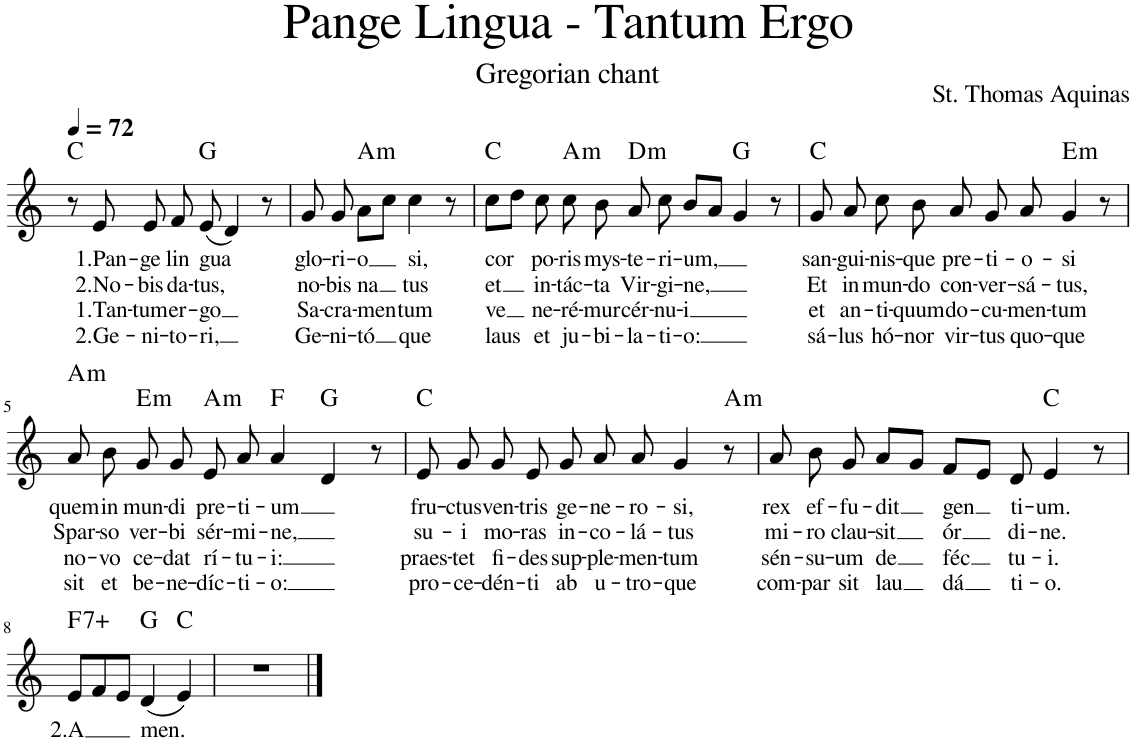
**kern	**text	**text	**text	**text	**harte
*part1	*part1	*part1	*part1	*part1	*part1
*staff1	*staff1	*staff1	*staff1	*staff1	*
*I"Piano	*	*	*	*	*
*I'Pno.	*	*	*	*	*
*clefG2	*	*	*	*	*
*k[]	*	*	*	*	*
=1	=1	=1	=1	=1	=1
8r	.	.	.	.	C:maj
!	!LO:LY:b	!LO:LY:b	!LO:LY:b	!LO:LY:b	!
8e/	1.Pan-	2.No-	1.Tan-	2.Ge-	.
!	!LO:LY:b	!LO:LY:b	!LO:LY:b	!LO:LY:b	!
8e/	-ge	-bis	-tum	-ni-	.
!	!LO:LY:b	!LO:LY:b	!LO:LY:b	!LO:LY:b	!
8f/	lin	da-	er-	-to-	.
!	!LO:LY:b	!LO:LY:b	!LO:LY:b	!LO:LY:b	!
(8e/	gua	-tus,	-go	-ri,	G:maj
4d/)	.	.	.	.	.
8r	.	.	.	.	.
=2	=2	=2	=2	=2	=2
!	!LO:LY:b	!LO:LY:b	!LO:LY:b	!LO:LY:b	!
8g/	glo-	no-	Sa-	Ge-	.
!	!LO:LY:b	!LO:LY:b	!LO:LY:b	!LO:LY:b	!
8g/	-ri-	-bis	-cra-	-ni-	.
!	!LO:LY:b	!LO:LY:b	!LO:LY:b	!LO:LY:b	!LO:H:kt=m
8a\L	-o	na	-men	-tó	A:min
8cc\J	.	.	.	.	.
!	!LO:LY:b	!LO:LY:b	!LO:LY:b	!LO:LY:b	!
4cc\	si,	tus	tum	que	.
8r	.	.	.	.	.
=3	=3	=3	=3	=3	=3
!	!LO:LY:b	!LO:LY:b	!LO:LY:b	!LO:LY:b	!
8cc\L	-cor	et	ve	laus	C:maj
8dd\J	.	.	.	.	.
!	!LO:LY:b	!LO:LY:b	!LO:LY:b	!LO:LY:b	!
8cc\	po-	in-	ne-	et	.
!	!LO:LY:b	!LO:LY:b	!LO:LY:b	!LO:LY:b	!LO:H:kt=m
8cc\	-ris	-tác-	-ré-	ju-	A:min
!	!LO:LY:b	!LO:LY:b	!LO:LY:b	!LO:LY:b	!
8b\	mys-	-ta	-mur	-bi-	.
!	!LO:LY:b	!LO:LY:b	!LO:LY:b	!LO:LY:b	!LO:H:kt=m
8a/	-te-	Vir-	cér-	-la-	D:min
!	!LO:LY:b	!LO:LY:b	!LO:LY:b	!LO:LY:b	!
8cc\	-ri-	-gi-	-nu-	-ti-	.
!	!LO:LY:b	!LO:LY:b	!LO:LY:b	!LO:LY:b	!
8b/L	-um,	-ne,	-i	-o:	.
8a/J	.	.	.	.	.
4g/	.	.	.	.	G:maj
8r	.	.	.	.	.
=4	=4	=4	=4	=4	=4
!	!LO:LY:b	!LO:LY:b	!LO:LY:b	!LO:LY:b	!
8g/	san-	Et	et	sá-	C:maj
!	!LO:LY:b	!LO:LY:b	!LO:LY:b	!LO:LY:b	!
8a/	-gui-	in	an-	-lus	.
!	!LO:LY:b	!LO:LY:b	!LO:LY:b	!LO:LY:b	!
8cc\	-nis-	mun-	-ti-	hó-	.
!	!LO:LY:b	!LO:LY:b	!LO:LY:b	!LO:LY:b	!
8b\	-que	-do	-quum	-nor	.
!	!LO:LY:b	!LO:LY:b	!LO:LY:b	!LO:LY:b	!
8a/	pre-	con-	do-	vir-	.
!	!LO:LY:b	!LO:LY:b	!LO:LY:b	!LO:LY:b	!
8g/	-ti-	-ver-	-cu-	-tus	.
!	!LO:LY:b	!LO:LY:b	!LO:LY:b	!LO:LY:b	!
8a/	-o-	-sá-	-men-	quo-	.
!	!LO:LY:b	!LO:LY:b	!LO:LY:b	!LO:LY:b	!LO:H:kt=m
[8g/	-si	-tus,	-tum	-que	E:min
8ryy	.	.	.	.	.
8r	.	.	.	.	.
!!LO:LB:g=z
=5	=5	=5	=5	=5	=5
!	!LO:LY:b	!LO:LY:b	!LO:LY:b	!LO:LY:b	!LO:H:n=1:kt=N.C.
!	!	!	!	!	!LO:H:n=2:kt=m
*^	*	*	*	*	*
8a/	1ryy	quem	Spar-	no-	sit	N A:min
8g/]	.	.	.	.	.	.
!	!	!LO:LY:b	!LO:LY:b	!LO:LY:b	!LO:LY:b	!LO:H:kt=m
8b\	.	in	-so	-vo	et	E:min
!	!	!LO:LY:b	!LO:LY:b	!LO:LY:b	!LO:LY:b	!
8g/	.	mun-	ver-	ce-	be-	.
!	!	!LO:LY:b	!LO:LY:b	!LO:LY:b	!LO:LY:b	!LO:H:kt=m
8g/	.	-di	-bi	-dat	-ne-	A:min
!	!	!LO:LY:b	!LO:LY:b	!LO:LY:b	!LO:LY:b	!
8e/	.	pre-	sér-	rí-	-díc-	.
!	!	!LO:LY:b	!LO:LY:b	!LO:LY:b	!LO:LY:b	!
8a/	.	-ti-	-mi-	-tu-	-ti-	F:maj
!	!	!LO:LY:b	!LO:LY:b	!LO:LY:b	!LO:LY:b	!
4a/	.	-um	-ne,	-i:	-o:	.
.	2ryy	.	.	.	.	G:maj
4d/	.	.	.	.	.	.
8r	.	.	.	.	.	.
=6	=6	=6	=6	=6	=6	=6
!	!	!LO:LY:b	!LO:LY:b	!LO:LY:b	!LO:LY:b	!
*v	*v	*	*	*	*	*
8e/	fru-	su-	praes-	pro-	C:maj
!	!LO:LY:b	!LO:LY:b	!LO:LY:b	!LO:LY:b	!
8g/	-ctus	-i	-tet	-ce-	.
!	!LO:LY:b	!LO:LY:b	!LO:LY:b	!LO:LY:b	!
8g/	ven-	mo-	fi-	-dén-	.
!	!LO:LY:b	!LO:LY:b	!LO:LY:b	!LO:LY:b	!
8e/	-tris	-ras	-des	-ti	.
!	!LO:LY:b	!LO:LY:b	!LO:LY:b	!LO:LY:b	!
8g/	ge-	in-	sup-	ab	.
!	!LO:LY:b	!LO:LY:b	!LO:LY:b	!LO:LY:b	!
8a/	-ne-	-co-	-ple-	u-	.
!	!LO:LY:b	!LO:LY:b	!LO:LY:b	!LO:LY:b	!
8a/	-ro-	-lá-	-men-	-tro-	.
!	!LO:LY:b	!LO:LY:b	!LO:LY:b	!LO:LY:b	!
[8g/	-si,	-tus	-tum	-que	.
8ryy	.	.	.	.	.
!	!	!	!	!	!LO:H:kt=m
8r	.	.	.	.	A:min
=7	=7	=7	=7	=7	=7
!	!LO:LY:b	!LO:LY:b	!LO:LY:b	!LO:LY:b	!
8a/	rex	mi-	sén-	com-	.
8g/]	.	.	.	.	.
!	!LO:LY:b	!LO:LY:b	!LO:LY:b	!LO:LY:b	!
8b\	ef-	-ro	-su-	-par	.
!	!LO:LY:b	!LO:LY:b	!LO:LY:b	!LO:LY:b	!
8g/	-fu-	clau-	-um	sit	.
!	!LO:LY:b	!LO:LY:b	!LO:LY:b	!LO:LY:b	!
8a/L	-dit	-sit	de	lau	.
8g/J	.	.	.	.	.
!	!LO:LY:b	!LO:LY:b	!LO:LY:b	!LO:LY:b	!
8f/L	gen	ór	féc	dá	.
8e/J	.	.	.	.	.
!	!LO:LY:b	!LO:LY:b	!LO:LY:b	!LO:LY:b	!
8d/	ti-	di-	tu-	ti-	C:maj
!	!LO:LY:b	!LO:LY:b	!LO:LY:b	!LO:LY:b	!
4e/	-um.	-ne.	-i.	-o.	.
8r	.	.	.	.	.
!!LO:LB:g=z
=8	=8	=8	=8	=8	=8
!	!LO:LY:b	!	!	!	!LO:H:kt=7+
8en/L	2.A	.	.	.	F:aug(b7)
8f/	.	.	.	.	.
8e/J	.	.	.	.	.
!	!LO:LY:b	!	!	!	!
(4d/	men.	.	.	.	G:maj
4e/)	.	.	.	.	C:maj
=9	=9	=9	=9	=9	=9
1r	.	.	.	.	.
==	==	==	==	==	==
*-	*-	*-	*-	*-	*-
